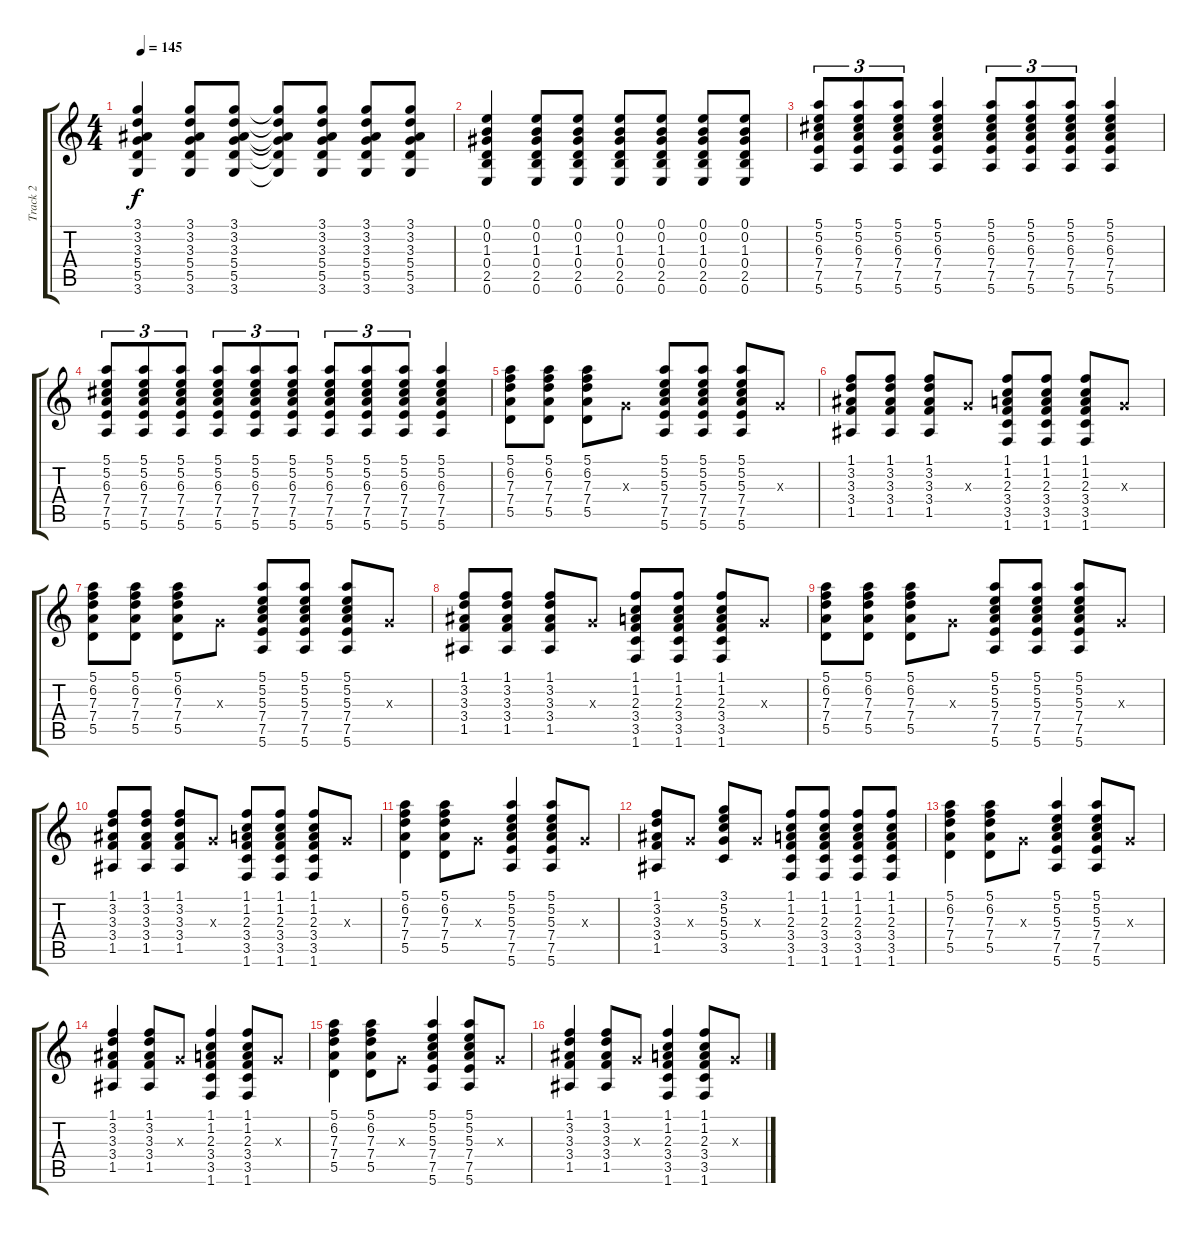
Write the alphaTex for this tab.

\track ("Track 2" "Track 2") {instrument acousticguitarsteel}
\staff {score tabs}
\tuning (E4 B3 G3 D3 A2 E2) {hide}
\ts (4 4)
\tempo 145
\clef g2
\ks c
(3.1 3.2 3.3 5.4 5.5 3.6).4{dy f} (3.1 3.2 3.3 5.4 5.5 3.6).8 (3.1 3.2 3.3 5.4 5.5 3.6).8 (3.1{t} 3.2{t} 3.3{t} 5.4{t} 5.5{t} 3.6{t}).8 (3.1 3.2 3.3 5.4 5.5 3.6).8 (3.1 3.2 3.3 5.4 5.5 3.6).8 (3.1 3.2 3.3 5.4 5.5 3.6).8 |
(0.1 0.2 1.3 0.4 2.5 0.6).4 (0.1 0.2 1.3 0.4 2.5 0.6).8 (0.1 0.2 1.3 0.4 2.5 0.6).8 (0.1 0.2 1.3 0.4 2.5 0.6).8 (0.1 0.2 1.3 0.4 2.5 0.6).8 (0.1 0.2 1.3 0.4 2.5 0.6).8 (0.1 0.2 1.3 0.4 2.5 0.6).8 |
(5.1 5.2 6.3 7.4 7.5 5.6).8{tu (3 2)} (5.1 5.2 6.3 7.4 7.5 5.6).8{tu (3 2)} (5.1 5.2 6.3 7.4 7.5 5.6).8{tu (3 2)} (5.1 5.2 6.3 7.4 7.5 5.6).4 (5.1 5.2 6.3 7.4 7.5 5.6).8{tu (3 2)} (5.1 5.2 6.3 7.4 7.5 5.6).8{tu (3 2)} (5.1 5.2 6.3 7.4 7.5 5.6).8{tu (3 2)} (5.1 5.2 6.3 7.4 7.5 5.6).4 |
(5.1 5.2 6.3 7.4 7.5 5.6).8{tu (3 2)} (5.1 5.2 6.3 7.4 7.5 5.6).8{tu (3 2)} (5.1 5.2 6.3 7.4 7.5 5.6).8{tu (3 2)} (5.1 5.2 6.3 7.4 7.5 5.6).8{tu (3 2)} (5.1 5.2 6.3 7.4 7.5 5.6).8{tu (3 2)} (5.1 5.2 6.3 7.4 7.5 5.6).8{tu (3 2)} (5.1 5.2 6.3 7.4 7.5 5.6).8{tu (3 2)} (5.1 5.2 6.3 7.4 7.5 5.6).8{tu (3 2)} (5.1 5.2 6.3 7.4 7.5 5.6).8{tu (3 2)} (5.1 5.2 6.3 7.4 7.5 5.6).4 |
(5.1 6.2 7.3 7.4 5.5).8 (5.1 6.2 7.3 7.4 5.5).8 (5.1 6.2 7.3 7.4 5.5).8 0.3{x}.8 (5.1 5.2 5.3 7.4 7.5 5.6).8 (5.1 5.2 5.3 7.4 7.5 5.6).8 (5.1 5.2 5.3 7.4 7.5 5.6).8 0.3{x}.8 |
(1.1 3.2 3.3 3.4 1.5).8 (1.1 3.2 3.3 3.4 1.5).8 (1.1 3.2 3.3 3.4 1.5).8 0.3{x}.8 (1.1 1.2 2.3 3.4 3.5 1.6).8 (1.1 1.2 2.3 3.4 3.5 1.6).8 (1.1 1.2 2.3 3.4 3.5 1.6).8 0.3{x}.8 |
(5.1 6.2 7.3 7.4 5.5).8 (5.1 6.2 7.3 7.4 5.5).8 (5.1 6.2 7.3 7.4 5.5).8 0.3{x}.8 (5.1 5.2 5.3 7.4 7.5 5.6).8 (5.1 5.2 5.3 7.4 7.5 5.6).8 (5.1 5.2 5.3 7.4 7.5 5.6).8 0.3{x}.8 |
(1.1 3.2 3.3 3.4 1.5).8 (1.1 3.2 3.3 3.4 1.5).8 (1.1 3.2 3.3 3.4 1.5).8 0.3{x}.8 (1.1 1.2 2.3 3.4 3.5 1.6).8 (1.1 1.2 2.3 3.4 3.5 1.6).8 (1.1 1.2 2.3 3.4 3.5 1.6).8 0.3{x}.8 |
(5.1 6.2 7.3 7.4 5.5).8 (5.1 6.2 7.3 7.4 5.5).8 (5.1 6.2 7.3 7.4 5.5).8 0.3{x}.8 (5.1 5.2 5.3 7.4 7.5 5.6).8 (5.1 5.2 5.3 7.4 7.5 5.6).8 (5.1 5.2 5.3 7.4 7.5 5.6).8 0.3{x}.8 |
(1.1 3.2 3.3 3.4 1.5).8 (1.1 3.2 3.3 3.4 1.5).8 (1.1 3.2 3.3 3.4 1.5).8 0.3{x}.8 (1.1 1.2 2.3 3.4 3.5 1.6).8 (1.1 1.2 2.3 3.4 3.5 1.6).8 (1.1 1.2 2.3 3.4 3.5 1.6).8 0.3{x}.8 |
(5.1 6.2 7.3 7.4 5.5).4 (5.1 6.2 7.3 7.4 5.5).8 0.3{x}.8 (5.1 5.2 5.3 7.4 7.5 5.6).4 (5.1 5.2 5.3 7.4 7.5 5.6).8 0.3{x}.8 |
(1.1 3.2 3.3 3.4 1.5).8 0.3{x}.8 (3.1 5.2 5.3 5.4 3.5).8 0.3{x}.8 (1.1 1.2 2.3 3.4 3.5 1.6).8 (1.1 1.2 2.3 3.4 3.5 1.6).8 (1.1 1.2 2.3 3.4 3.5 1.6).8 (1.1 1.2 2.3 3.4 3.5 1.6).8 |
(5.1 6.2 7.3 7.4 5.5).4 (5.1 6.2 7.3 7.4 5.5).8 0.3{x}.8 (5.1 5.2 5.3 7.4 7.5 5.6).4 (5.1 5.2 5.3 7.4 7.5 5.6).8 0.3{x}.8 |
(1.1 3.2 3.3 3.4 1.5).4 (1.1 3.2 3.3 3.4 1.5).8 0.3{x}.8 (1.1 1.2 2.3 3.4 3.5 1.6).4 (1.1 1.2 2.3 3.4 3.5 1.6).8 0.3{x}.8 |
(5.1 6.2 7.3 7.4 5.5).4 (5.1 6.2 7.3 7.4 5.5).8 0.3{x}.8 (5.1 5.2 5.3 7.4 7.5 5.6).4 (5.1 5.2 5.3 7.4 7.5 5.6).8 0.3{x}.8 |
(1.1 3.2 3.3 3.4 1.5).4 (1.1 3.2 3.3 3.4 1.5).8 0.3{x}.8 (1.1 1.2 2.3 3.4 3.5 1.6).4 (1.1 1.2 2.3 3.4 3.5 1.6).8 0.3{x}.8
